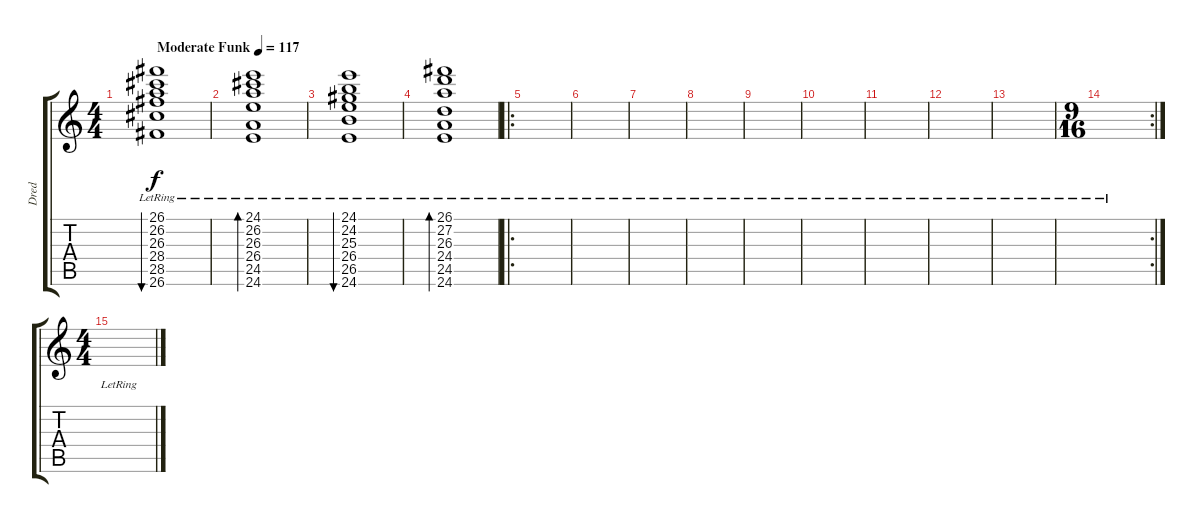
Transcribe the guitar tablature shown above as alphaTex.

\track ("Dred" "Dred") {instrument rockorgan}
\staff {score tabs}
\tuning (E4 B3 G3 D3 A2 E2) {hide}
\ts (4 4)
\tempo (117 "Moderate Funk")
\clef g2
\ks c
(26.1{lr} 26.2{lr} 26.3{lr} 28.4{lr} 28.5{lr} 26.6{lr}).1{bu 480 dy f instrument rockorgan} |
(24.1{lr} 26.2{lr} 26.3{lr} 26.4{lr} 24.5{lr} 24.6{lr}).1{bd 480} |
(24.1{lr} 24.2{lr} 25.3{lr} 26.4{lr} 26.5{lr} 24.6{lr}).1{bu 480} |
(26.1{lr} 27.2{lr} 26.3{lr} 24.4{lr} 24.5{lr} 24.6{lr}).1{bd 480} |
\ro
|
|
|
|
|
|
|
|
|
\rc 2
\ts (9 16)
|
\ts (4 4)
